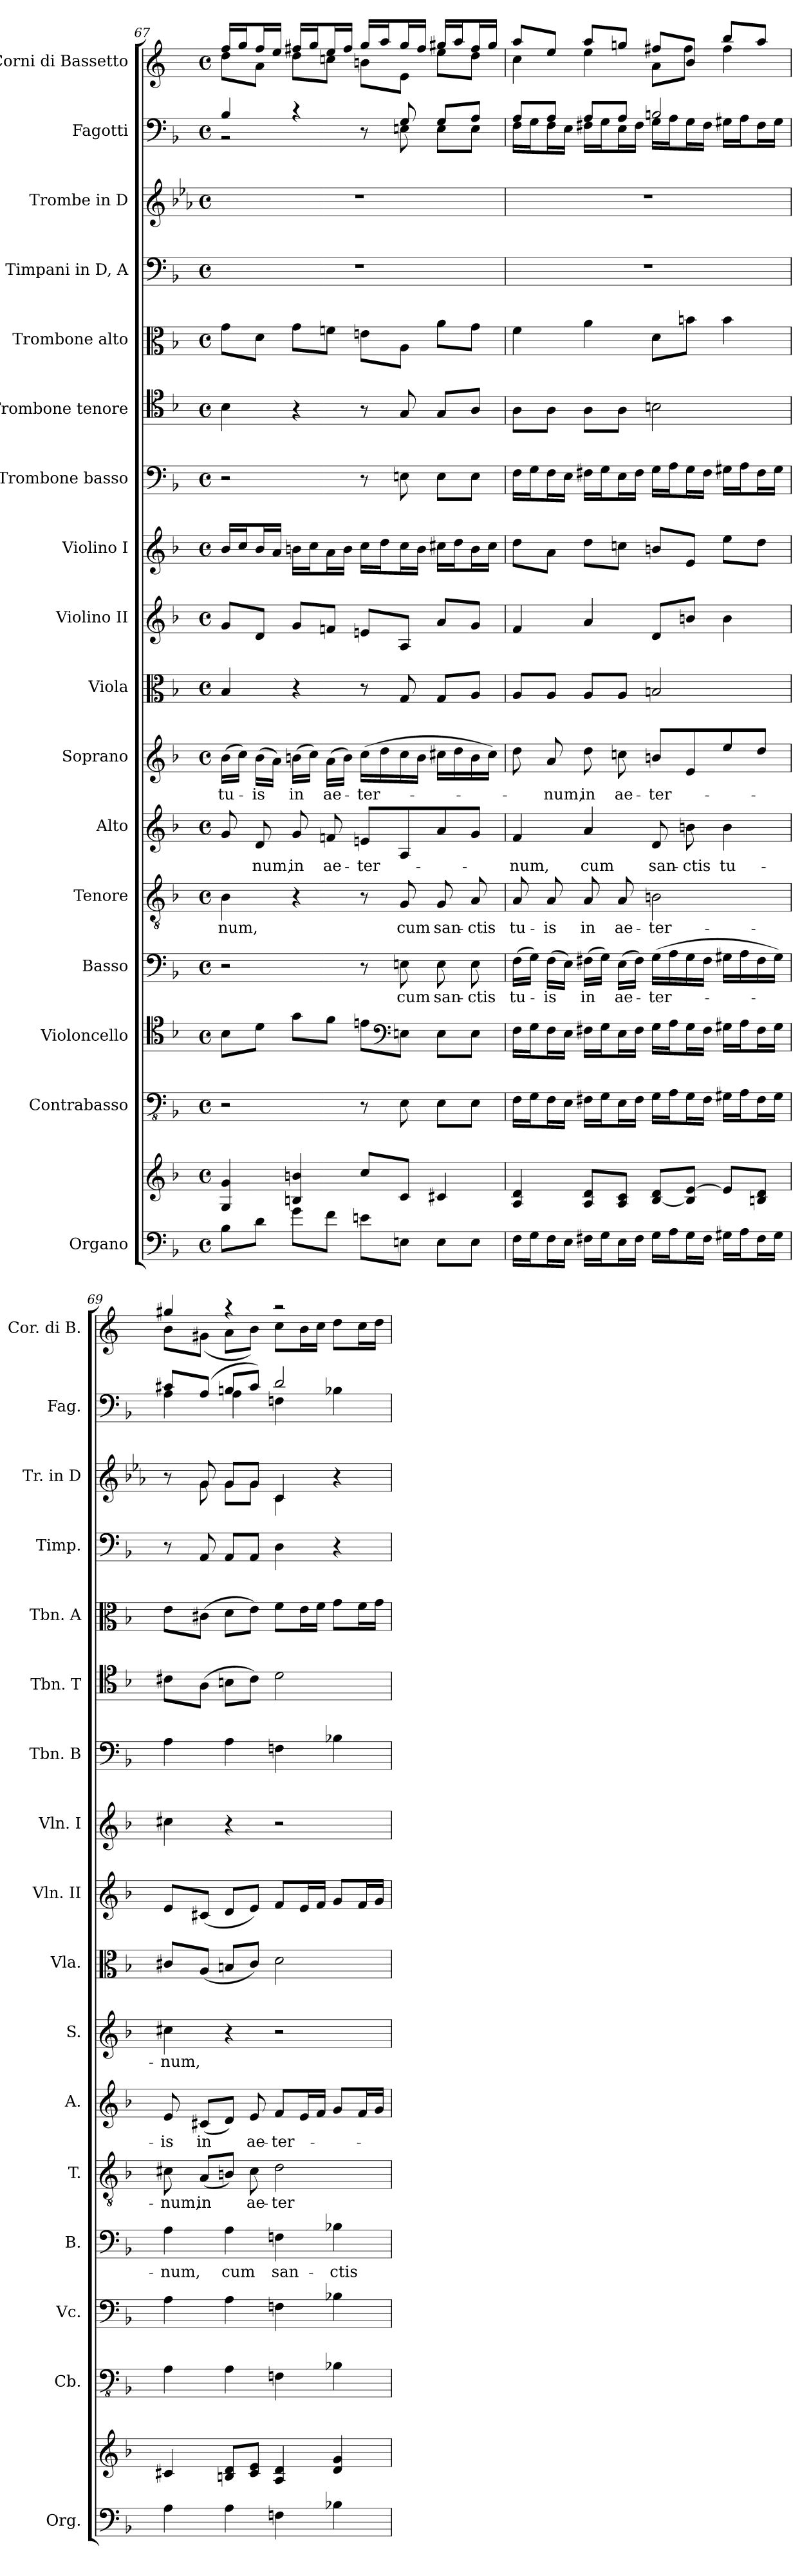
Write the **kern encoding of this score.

**kern	**kern	**kern	**kern	**kern	**text	**kern	**text	**kern	**text	**kern	**text	**kern	**kern	**kern	**kern	**kern	**kern	**kern	**kern	**kern	**text	**kern	**text	**text
*part17	*part17	*part16	*part15	*part14	*part14	*part13	*part13	*part12	*part12	*part11	*part11	*part10	*part9	*part8	*part7	*part6	*part5	*part4	*part3	*part2	*part2	*part1	*part1	*part1
*staff18	*staff17	*staff16	*staff15	*staff14	*staff14	*staff13	*staff13	*staff12	*staff12	*staff11	*staff11	*staff10	*staff9	*staff8	*staff7	*staff6	*staff5	*staff4	*staff3	*staff2	*staff2	*staff1	*staff1	*staff1
*I"Organo	*	*I"Contrabasso	*I"Violoncello	*I"Basso	*	*I"Tenore	*	*I"Alto	*	*I"Soprano	*	*I"Viola	*I"Violino II	*I"Violino I	*I"Trombone basso	*I"Trombone tenore	*I"Trombone alto	*I"Timpani in D, A	*I"Trombe in D	*I"Fagotti	*	*I"Corni di Bassetto	*	*
*I'Org.	*	*I'Cb.	*I'Vc.	*I'B.	*	*I'T.	*	*I'A.	*	*I'S.	*	*I'Vla.	*I'Vln. II	*I'Vln. I	*I'Tbn. B	*I'Tbn. T	*I'Tbn. A	*I'Timp.	*I'Tr. in D	*I'Fag.	*	*I'Cor. di B.	*	*
*clefF4	*clefG2	*clefFv4	*clefC4	*clefF4	*	*clefGv2	*	*clefG2	*	*clefG2	*	*clefC3	*clefG2	*clefG2	*clefF4	*clefC4	*clefC3	*clefF4	*clefG2	*clefF4	*	*clefG2	*	*
*	*	*	*	*	*	*	*	*	*	*	*	*	*	*	*	*	*	*	*ITrd-1c-2	*	*	*ITrd4c7	*	*
*k[b-]	*k[b-]	*k[b-]	*k[b-]	*k[b-]	*	*k[b-]	*	*k[b-]	*	*k[b-]	*	*k[b-]	*k[b-]	*k[b-]	*k[b-]	*k[b-]	*k[b-]	*k[b-]	*k[b-]	*k[b-]	*	*k[b-]	*	*
*M4/4	*M4/4	*M4/4	*M4/4	*M4/4	*	*M4/4	*	*M4/4	*	*M4/4	*	*M4/4	*M4/4	*M4/4	*M4/4	*M4/4	*M4/4	*M4/4	*M4/4	*M4/4	*	*M4/4	*	*
*met(c)	*met(c)	*met(c)	*met(c)	*met(c)	*	*met(c)	*	*met(c)	*	*met(c)	*	*met(c)	*met(c)	*met(c)	*met(c)	*met(c)	*met(c)	*met(c)	*met(c)	*met(c)	*	*met(c)	*	*
=67	=67	=67	=67	=67	=67	=67	=67	=67	=67	=67	=67	=67	=67	=67	=67	=67	=67	=67	=67	=67	=67	=67	=67	=67
!	!	!	!	!	!	!	!LO:LY:b	!	!	!	!LO:LY:b	!	!	!	!	!	!	!	!	!	!	!	!	!
*	*	*	*	*	*	*	*	*	*	*	*	*	*	*	*	*	*	*	*	*^	*	*^	*	*
8B-\L	4G/ 4g/	2r	8B-\L	2r	.	4B-\	-num,	8g/	.	(>16b-\LL	tu-	4B-/	8g/L	16b-/LL	2r	4B-\	8g\L	1r	1r	4B-/	2r	.	16b-/LL	8g\L	.	.
.	.	.	.	.	.	.	.	.	.	16cc\JJ)	.	.	.	16cc/J	.	.	.	.	.	.	.	.	16cc/J	.	.	.
!	!	!	!	!	!	!	!	!	!LO:LY:b	!	!LO:LY:b	!	!	!	!	!	!	!	!	!	!	!	!	!	!	!
8d\J	.	.	8d\J	.	.	.	.	8d/	-num,	(>16b-\LL	-is	.	8d/J	16b-/L	.	.	8d\J	.	.	.	.	.	16b-/L	8d\J	.	.
.	.	.	.	.	.	.	.	.	.	16a\JJ)	.	.	.	16a/JJ	.	.	.	.	.	.	.	.	16a/JJ	.	.	.
!	!	!	!	!	!	!	!	!	!LO:LY:b	!	!LO:LY:b	!	!	!	!	!	!	!	!	!	!	!	!	!	!	!
8g\L	4Bn/ 4bn/	.	8g\L	.	.	4r	.	8g/	in	(>16bn\LL	in	4r	8g/L	16bn\LL	.	4r	8g\L	.	.	4r	.	.	16bn/LL	8g\L	.	.
.	.	.	.	.	.	.	.	.	.	16cc\JJ)	.	.	.	16cc\J	.	.	.	.	.	.	.	.	16cc/J	.	.	.
!	!	!	!	!	!	!	!	!	!LO:LY:b	!	!LO:LY:b	!	!	!	!	!	!	!	!	!	!	!	!	!	!	!
8f\J	.	.	8f\J	.	.	.	.	8fn/	ae-	(>16a\LL	ae-	.	8fn/J	16a\L	.	.	8fn\J	.	.	.	.	.	16a/L	8fn\J	.	.
.	.	.	.	.	.	.	.	.	.	16b\JJ)	.	.	.	16b\JJ	.	.	.	.	.	.	.	.	16b/JJ	.	.	.
!	!	!	!	!	!	!	!	!	!LO:LY:b	!	!LO:LY:b	!	!	!	!	!	!	!	!	!	!	!	!	!	!	!
8en\L	8cc/L	8r	8en\L	8r	.	8r	.	8en/L	-ter-	(>16cc\LL	-ter-	8r	8en/L	16cc\LL	8r	8r	8en\L	.	.	8r	8ryy	.	16cc/LL	8en\L	.	.
.	.	.	.	.	.	.	.	.	.	16dd\	.	.	.	16dd\J	.	.	.	.	.	.	.	.	16dd/J	.	.	.
*	*	*	*clefF4	*	*	*	*	*	*	*	*	*	*	*	*	*	*	*	*	*	*	*	*	*	*	*
!	!	!	!	!	!LO:LY:b	!	!LO:LY:b	!	!	!	!	!	!	!	!	!	!	!	!	!	!	!	!	!	!	!
8En\J	8c/J	8EE\	8En\J	8En\	cum	8G/	cum	8A/	.	16cc\	.	8G/	8A/J	16cc\L	8En\	8G/	8A\J	.	.	8G/	8En\	.	16cc/L	8A\J	.	.
.	.	.	.	.	.	.	.	.	.	16b\JJ	.	.	.	16b\JJ	.	.	.	.	.	.	.	.	16b/JJ	.	.	.
!	!	!	!	!	!LO:LY:b	!	!LO:LY:b	!	!	!	!	!	!	!	!	!	!	!	!	!	!	!	!	!	!	!
8E\L	4c#X/	8EE\L	8E\L	8E\	san-	8G/	san-	8a/	.	16cc#X\LL	.	8G/L	8a/L	16cc#X\LL	8E\L	8G/L	8a\L	.	.	8G/L	8E\L	.	16cc#X/LL	8a\L	.	.
.	.	.	.	.	.	.	.	.	.	16dd\	.	.	.	16dd\J	.	.	.	.	.	.	.	.	16dd/J	.	.	.
!	!	!	!	!	!LO:LY:b	!	!LO:LY:b	!	!	!	!	!	!	!	!	!	!	!	!	!	!	!	!	!	!	!
8E\J	.	8EE\J	8E\J	8E\	-ctis	8A/	-ctis	8g/J	.	16b\	.	8A/J	8g/J	16b\L	8E\J	8A/J	8g\J	.	.	8A/J	8E\J	.	16b/L	8g\J	.	.
.	.	.	.	.	.	.	.	.	.	16cc#\JJ)	.	.	.	16cc#\JJ	.	.	.	.	.	.	.	.	16cc#/JJ	.	.	.
=68	=68	=68	=68	=68	=68	=68	=68	=68	=68	=68	=68	=68	=68	=68	=68	=68	=68	=68	=68	=68	=68	=68	=68	=68	=68	=68
!	!	!	!	!	!LO:LY:b	!	!LO:LY:b	!	!LO:LY:b	!	!	!	!	!	!	!	!	!	!	!	!	!	!	!	!	!
16F\LL	4A/ 4d/	16FF\LL	16F\LL	(>16F\LL	tu-	8A/	tu-	4f/	-num,	8dd\	.	8A/L	4f/	8dd\L	16F\LL	8A\L	4f\	1r	1r	8A/L	16F\LL	.	8dd/L	4f\	.	.
16G\J	.	16GG\J	16G\J	16G\JJ)	.	.	.	.	.	.	.	.	.	.	16G\J	.	.	.	.	.	16G\J	.	.	.	.	.
!	!	!	!	!	!LO:LY:b	!	!LO:LY:b	!	!	!	!LO:LY:b	!	!	!	!	!	!	!	!	!	!	!	!	!	!	!
16F\L	.	16FF\L	16F\L	(>16F\LL	-is	8A/	-is	.	.	8a/	-num,	8A/J	.	8a\J	16F\L	8A\J	.	.	.	8A/J	16F\L	.	8a/J	.	.	.
16E\JJ	.	16EE\JJ	16E\JJ	16E\JJ)	.	.	.	.	.	.	.	.	.	.	16E\JJ	.	.	.	.	.	16E\JJ	.	.	.	.	.
!	!	!	!	!	!LO:LY:b	!	!LO:LY:b	!	!LO:LY:b	!	!LO:LY:b	!	!	!	!	!	!	!	!	!	!	!	!	!	!	!
16F#X\LL	8A/ 8d/L	16FF#X\LL	16F#X\LL	(>16F#X\LL	in	8A/	in	4a/	cum	8dd\	in	8A/L	4a/	8dd\L	16F#X\LL	8A\L	4a\	.	.	8A/L	16F#X\LL	.	8dd/L	4a\	.	.
16G\J	.	16GG\J	16G\J	16G\JJ)	.	.	.	.	.	.	.	.	.	.	16G\J	.	.	.	.	.	16G\J	.	.	.	.	.
!	!	!	!	!	!LO:LY:b	!	!LO:LY:b	!	!	!	!LO:LY:b	!	!	!	!	!	!	!	!	!	!	!	!	!	!	!
16E\L	8A/ 8c/J	16EE\L	16E\L	(>16E\LL	ae-	8A/	ae-	.	.	8ccn\	ae-	8A/J	.	8ccn\J	16E\L	8A\J	.	.	.	8A/J	16E\L	.	8ccn/J	.	.	.
16F#\JJ	.	16FF#\JJ	16F#\JJ	16F#\JJ)	.	.	.	.	.	.	.	.	.	.	16F#\JJ	.	.	.	.	.	16F#\JJ	.	.	.	.	.
!	!	!	!	!	!LO:LY:b	!	!LO:LY:b	!	!LO:LY:b	!	!LO:LY:b	!	!	!	!	!	!	!	!	!	!	!	!	!	!	!
16G\LL	[8B-/ 8d/L	16GG\LL	16G\LL	(>16G\LL	-ter-	2Bn\	-ter-	8d/	san-	8bn/L	-ter-	2Bn/	8d/L	8bn/L	16G\LL	2Bn\	8d\L	.	.	2Bn/	16G\LL	.	8bn/L	8d\L	.	.
16A\J	.	16AA\J	16A\J	16A\	.	.	.	.	.	.	.	.	.	.	16A\J	.	.	.	.	.	16A\J	.	.	.	.	.
!	!	!	!	!	!	!	!	!	!LO:LY:b	!	!	!	!	!	!	!	!	!	!	!	!	!	!	!	!	!
16G\L	8B-]/ [8e/J	16GG\L	16G\L	16G\	.	.	.	8bn\	-ctis	8e/	.	.	8bn/J	8e/J	16G\L	.	8bn\J	.	.	.	16G\L	.	8e/J	8b\J	.	.
16F#\JJ	.	16FF#\JJ	16F#\JJ	16F#\JJ	.	.	.	.	.	.	.	.	.	.	16F#\JJ	.	.	.	.	.	16F#\JJ	.	.	.	.	.
!	!	!	!	!	!	!	!	!	!LO:LY:b	!	!	!	!	!	!	!	!	!	!	!	!	!	!	!	!	!
16G#X\LL	8e/L]	16GG#X\LL	16G#X\LL	16G#X\LL	.	.	.	4b\	tu-	8ee/	.	.	4b\	8ee\L	16G#X\LL	.	4b\	.	.	.	16G#X\LL	.	8ee/L	4b\	.	.
16A\J	.	16AA\J	16A\J	16A\	.	.	.	.	.	.	.	.	.	.	16A\J	.	.	.	.	.	16A\J	.	.	.	.	.
16F#\L	8Bn/ 8d/J	16FF#\L	16F#\L	16F#\	.	.	.	.	.	8dd/J	.	.	.	8dd\J	16F#\L	.	.	.	.	.	16F#\L	.	8dd/J	.	.	.
16G#\JJ	.	16GG#\JJ	16G#\JJ	16G#\JJ)	.	.	.	.	.	.	.	.	.	.	16G#\JJ	.	.	.	.	.	16G#\JJ	.	.	.	.	.
!!LO:LB:g=z	!!
=69	=69	=69	=69	=69	=69	=69	=69	=69	=69	=69	=69	=69	=69	=69	=69	=69	=69	=69	=69	=69	=69	=69	=69	=69	=69	=69
!	!	!	!	!	!LO:LY:b	!	!LO:LY:b	!	!LO:LY:b	!	!LO:LY:b	!	!	!	!	!	!	!	!	!	!	!	!	!	!	!
*	*	*	*	*	*	*	*	*	*	*	*	*	*	*	*	*	*	*	*^	*	*	*	*	*	*	*
4A\	4c#X/	4AA\	4A\	4A\	-num,	8c#X\	-num,	8e/	-is	4cc#X\	-num,	8c#X/L	8e/L	4cc#X\	4A\	8c#X\L	8e\L	8r	8r	8ryy	8c#X/L	4A\	.	4cc#X/	8e\L	.	.
!	!	!	!	!	!	!	!LO:LY:b	!	!LO:LY:b	!	!	!	!	!	!	!	!	!	!	!	!	!	!	!	!	!	!
.	.	.	.	.	.	(<8A/L	in	(<8c#X/L	in	.	.	(>8A/J	(<8c#X/J	.	.	(>8A\J	(>8c#X\J	8AA/	8a/	8a\	(>8A/J	.	.	.	(<8c#X\J	.	.
!	!	!	!	!	!LO:LY:b	!	!	!	!	!	!	!	!	!	!	!	!	!	!	!	!	!	!	!	!	!	!
4A\	8Bn/ 8d/L	4AA\	4A\	4A\	cum	8Bn/J)	.	8d/J)	.	4r	.	8Bn/L	8d/L	4r	4A\	8Bn\L	8d\L	8AA/L	8a/L	8a\L	8Bn/L	4A\	.	4r	8d\L	.	.
!	!	!	!	!	!	!	!LO:LY:b	!	!LO:LY:b	!	!	!	!	!	!	!	!	!	!	!	!	!	!	!	!	!	!
.	8c#/ 8e/J	.	.	.	.	8c#\	ae-	8e/	ae-	.	.	8c#/J)	8e/J)	.	.	8c#\J)	8e\J)	8AA/J	8a/J	8a\J	8c#/J)	.	.	.	8e\J)	.	.
!	!	!	!	!	!LO:LY:b	!	!LO:LY:b	!	!LO:LY:b	!	!	!	!	!	!	!	!	!	!	!	!	!	!	!	!	!	!
4Fn\	4A/ 4d/	4FFn\	4Fn\	4Fn\	san-	2d\	-ter-	8f/L	-ter-	2r	.	2d\	8f/L	2r	4Fn\	2d\	8f\L	4D\	4d/	4d\	2d/	4Fn\	.	2r	8f\L	.	.
.	.	.	.	.	.	.	.	16e/L	.	.	.	.	16e/L	.	.	.	16e\L	.	.	.	.	.	.	.	16e\L	.	.
.	.	.	.	.	.	.	.	16f/JJ	.	.	.	.	16f/JJ	.	.	.	16f\JJ	.	.	.	.	.	.	.	16f\JJ	.	.
!	!	!	!	!	!LO:LY:b	!	!	!	!	!	!	!	!	!	!	!	!	!	!	!	!	!	!	!	!	!	!
4B-X\	4d/ 4g/	4BB-X\	4B-X\	4B-X\	-ctis-	.	.	8g/L	.	.	.	.	8g/L	.	4B-X\	.	8g\L	4r	4r	4ryy	.	4B-X\	.	.	8g\L	.	.
.	.	.	.	.	.	.	.	16f/L	.	.	.	.	16f/L	.	.	.	16f\L	.	.	.	.	.	.	.	16f\L	.	.
.	.	.	.	.	.	.	.	16g/JJ	.	.	.	.	16g/JJ	.	.	.	16g\JJ	.	.	.	.	.	.	.	16g\JJ	.	.
*	*	*	*	*	*	*	*	*	*	*	*	*	*	*	*	*	*	*	*v	*v	*	*	*	*v	*v	*	*
*	*	*	*	*	*	*	*	*	*	*	*	*	*	*	*	*	*	*	*	*v	*v	*	*	*	*
=	=	=	=	=	=	=	=	=	=	=	=	=	=	=	=	=	=	=	=	=	=	=	=	=
*-	*-	*-	*-	*-	*-	*-	*-	*-	*-	*-	*-	*-	*-	*-	*-	*-	*-	*-	*-	*-	*-	*-	*-	*-
